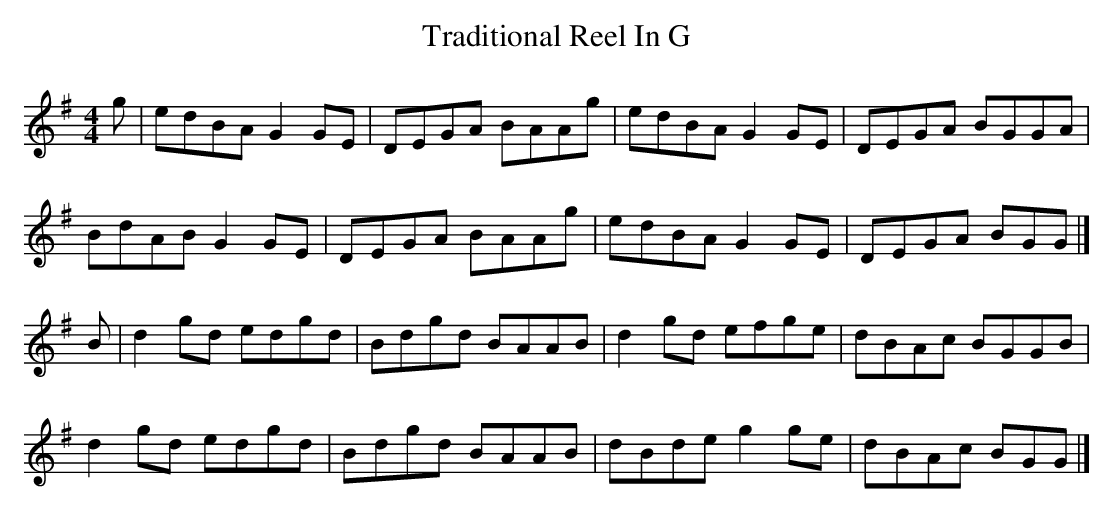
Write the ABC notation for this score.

X:1
T:Traditional Reel In G
M:4/4
L:1/8
K:G
g|edBA G2 GE|DEGA BAAg|edBA G2 GE|DEGA BGGA|
BdAB G2 GE|DEGA BAAg|edBA G2 GE|DEGA BGG|]
B|d2 gd edgd|Bdgd BAAB|d2 gd efge|dBAc BGGB|
d2 gd edgd|Bdgd BAAB|dBde g2 ge|dBAc BGG|]
